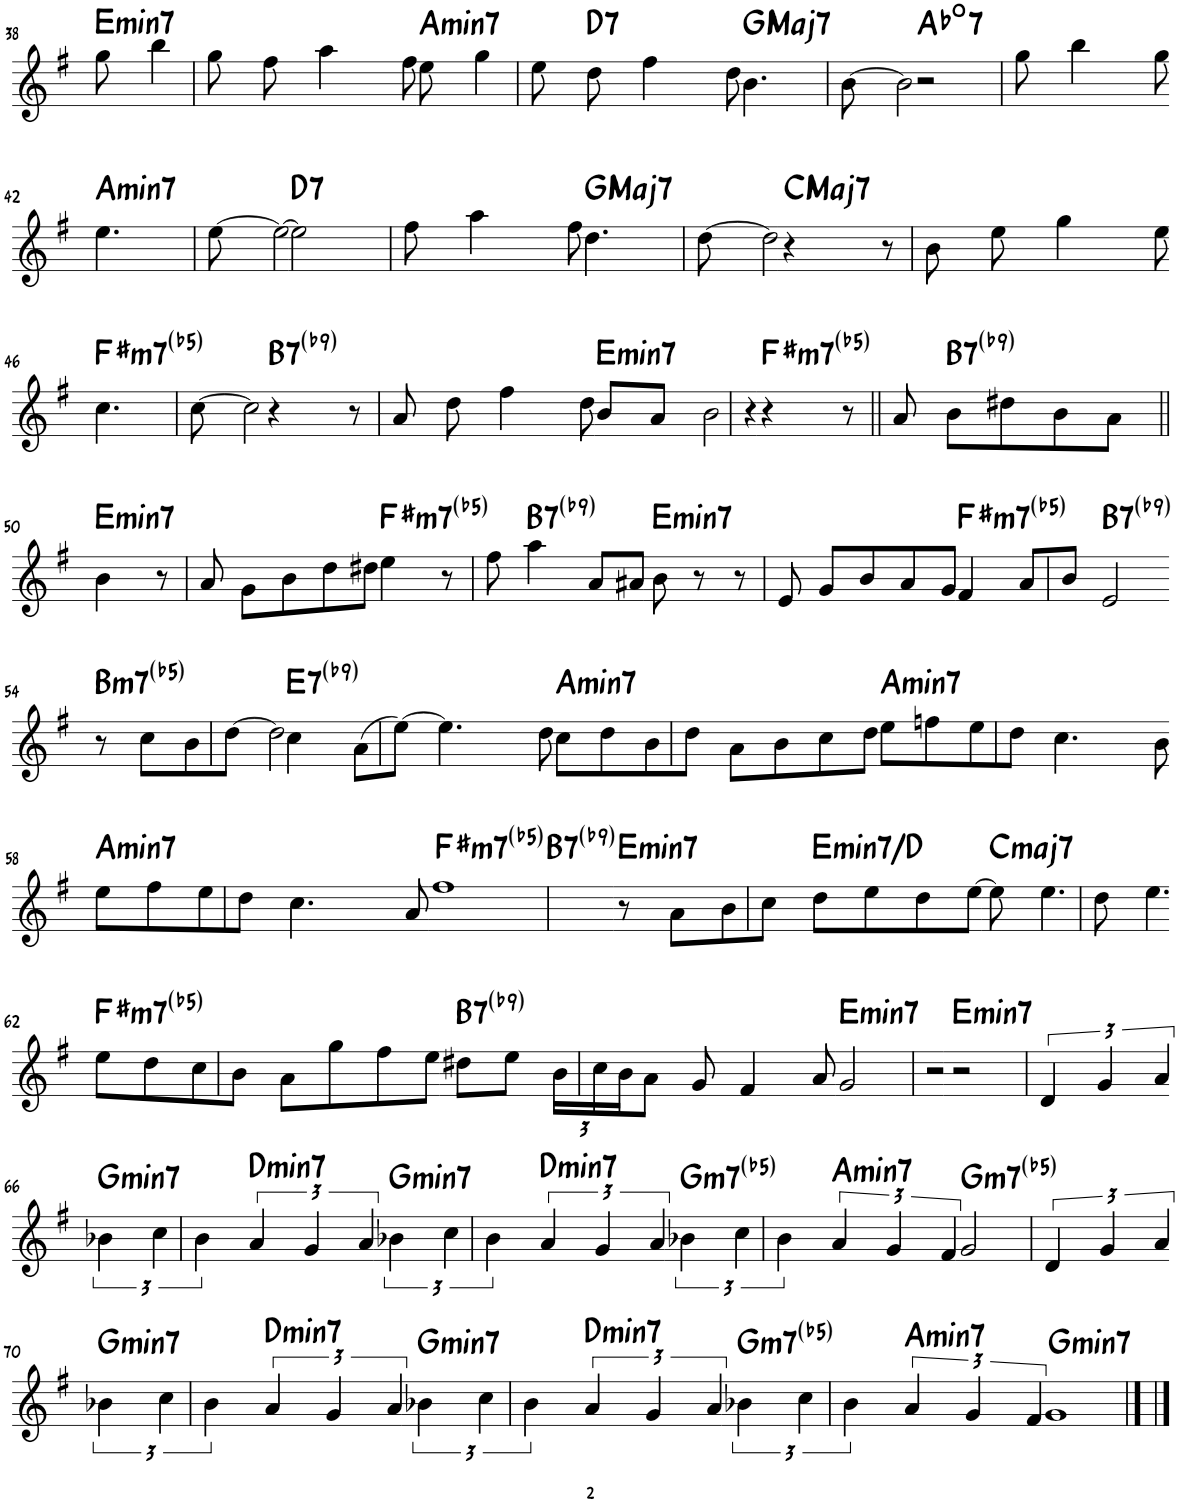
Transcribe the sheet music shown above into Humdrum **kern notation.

**kern	**harte
*part1	*part1
*staff1	*
*I"Alto Saxophone	*
*I'A. Sax.	*
!!LO:PB:g=z
*clefG2	*
*Trd5c9	*
*k[f#]	*
*M1/4	*
=38	=38
!	!LO:H:kt=min7
8gg\	E:min7
[8bb\	.
8ryy	.
8gg\	.
8ff#\	.
4aa\	.
8ff#\	.
=39	=39
!	!LO:H:kt=min7
8ee\	A:min7
8bb\]	.
[8gg\	.
8ee\	.
!	!LO:H:kt=7
8dd\	D:7
4ff#\	.
8dd\	.
=40	=40
!	!LO:H:kt=Maj7
[4b\	G:maj7
8gg\]	.
[8b\	.
2b\]	.
=41	=41
!	!LO:H:kt=7
4r	Ab:dim7
8b\]	.
8ryy	.
8gg\	.
4bb\	.
8gg\	.
!!LO:LB:g=z
=42	=42
!	!LO:H:kt=min7
[4ee\	A:min7
4r	.
[8ee\	.
2ee\_	.
=43	=43
!	!LO:H:kt=7
4ee\_	D:7
8ee\]	.
8ryy	.
8ff#\	.
4aa\	.
8ff#\	.
=44	=44
!	!LO:H:kt=Maj7
[4dd\	G:maj7
4ee\]	.
[8dd\	.
2dd\]	.
=45	=45
!	!LO:H:kt=Maj7
4r	C:maj7
8dd\]	.
8r	.
8b\	.
8ee\	.
4gg\	.
8ee\	.
!!LO:LB:g=z
=46	=46
!	!LO:H:kt=m7(b5)
[4cc\	F#:hdim7
8ryy	.
[8cc\	.
2cc\]	.
=47	=47
!	!LO:H:kt=7
4r	B:7(b9)
8cc\]	.
8r	.
8a/	.
8dd\	.
4ff#\	.
8dd\	.
=48	=48
!	!LO:H:kt=min7
8b/L	E:min7
8a/J	.
2b\	.
4r	.
=49	=49
!	!LO:H:kt=m7(b5)
4r	F#:hdim7
8r	.
8a/	.
!	!LO:H:kt=7
8b\L	B:7(b9)
8dd#X\	.
8b\	.
8a\J	.
!!LO:LB:g=z
=50||	=50||
!	!LO:H:kt=min7
4b\	E:min7
8r	.
8a/	.
8g\L	.
8b\	.
8dd\	.
8dd#X\J	.
=51	=51
!	!LO:H:kt=m7(b5)
4ee\	F#:hdim7
8r	.
8ff#\	.
!	!LO:H:kt=7
4aa\	B:7(b9)
8a/L	.
8a#X/J	.
=52	=52
!	!LO:H:kt=min7
8b\	E:min7
8r	.
8r	.
8e/	.
8g/L	.
8b/	.
8a/	.
8g/J	.
=53	=53
!	!LO:H:kt=m7(b5)
4f#/	F#:hdim7
8a/L	.
8b/J	.
!	!LO:H:kt=7
2e/	B:7(b9)
!!LO:LB:g=z
=54	=54
!	!LO:H:kt=m7(b5)
8r	B:hdim7
8cc\L	.
8b\	.
[8dd\J	.
2dd\]	.
=55	=55
!	!LO:H:kt=7
4cc\	E:7(b9)
(8a\L	.
[8ee\J)	.
4.ee\]	.
8dd\	.
=56	=56
!	!LO:H:kt=min7
8cc\L	A:min7
8dd\	.
8b\	.
8dd\J	.
8a\L	.
8b\	.
8cc\	.
8dd\J	.
=57	=57
!	!LO:H:kt=min7
8ee\L	A:min7
8ffn\	.
8ee\	.
8dd\J	.
4.cc\	.
8b\	.
!!LO:LB:g=z
=58	=58
!	!LO:H:kt=min7
8ee\L	A:min7
8ff#\	.
8ee\	.
8dd\J	.
4.cc\	.
8a/	.
=59	=59
!	!LO:H:kt=m7(b5)
[4ff#	F#:hdim7
1%32ryy	.
=60	=60
!	!LO:H:kt=min7
8r	E:min7
4ff#_	.
8a\L	.
!	!LO:H:kt=min7
8b\	E:min7/b7
8cc\J	.
8dd\L	.
8ee\	.
8dd\	.
[8ee\J	.
=61	=61
!	!LO:H:kt=maj7
8ee\]	C:maj7
4ff#_	.
[8ee\	.
8dd\	.
4.ee\	.
!!LO:LB:g=z
=62	=62
!	!LO:H:kt=m7(b5)
8ee\L	F#:hdim7
4ff#]	.
4ee\]	.
8dd\	.
8cc\	.
8b\J	.
8a\L	.
8gg\	.
8ff#\	.
8ee\J	.
=63	=63
!	!LO:H:kt=7
8dd#X\L	B:7(b9)
8ee\J	.
*Xbrackettup	*
24b\LL	.
24cc\	.
24b\J	.
8a\J	.
8g/	.
4f#/	.
8a/	.
=64	=64
!	!LO:H:kt=min7
[4g/	E:min7
4ryy	.
2r	.
=65	=65
!	!LO:H:kt=min7
4r	E:min7
4g/]	.
*brackettup	*
6d/	.
6g/	.
6a/	.
!!LO:LB:g=z
=66	=66
!	!LO:H:kt=min7
6b-X\	G:min7
4r	.
[12cc\	.
!	!LO:H:kt=min7
6b-\	D:min7
6a/	.
6g/	.
6a/	.
=67	=67
!	!LO:H:kt=min7
6b-X\	G:min7
12cc\]	.
[12cc\	.
6b-\	.
!	!LO:H:kt=min7
6a/	D:min7
6g/	.
6a/	.
=68	=68
!	!LO:H:kt=m7(b5)
6b-X\	G:hdim7
12cc\]	.
[12cc\	.
6b-\	.
!	!LO:H:kt=min7
6a/	A:min7
6g/	.
6f#/	.
=69	=69
!	!LO:H:kt=m7(b5)
[4g/	G:hdim7
12cc\]	.
6ryy	.
6d/	.
6g/	.
6a/	.
!!LO:LB:g=z
=70	=70
!	!LO:H:kt=min7
6b-X\	G:min7
4g/]	.
[12cc\	.
!	!LO:H:kt=min7
6b-\	D:min7
6a/	.
6g/	.
6a/	.
=71	=71
!	!LO:H:kt=min7
6b-X\	G:min7
12cc\]	.
[12cc\	.
6b-\	.
!	!LO:H:kt=min7
6a/	D:min7
6g/	.
6a/	.
=72	=72
!	!LO:H:kt=m7(b5)
6b-X\	G:hdim7
12cc\]	.
[12cc\	.
6b-\	.
!	!LO:H:kt=min7
6a/	A:min7
6g/	.
6f#/	.
=73	=73
!	!LO:H:kt=min7
[4g	G:min7
12cc\]	.
3%2ryy	.
==74	==74
4g_	.
=75	=75
4g_	.
=76	=76
4g]	.
=	=
*-	*-
